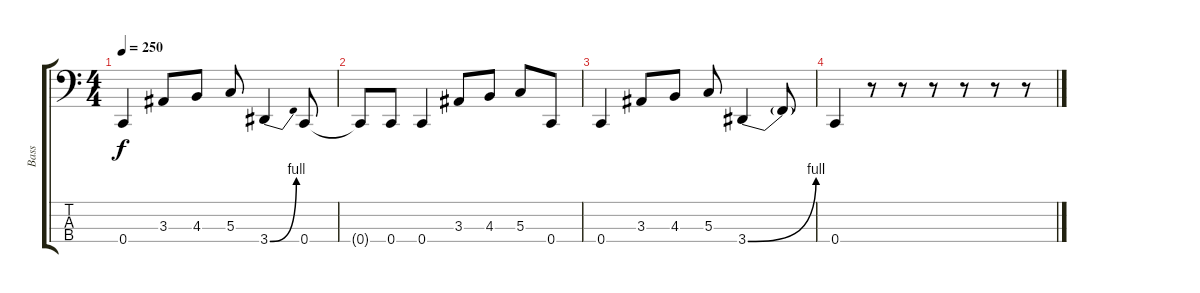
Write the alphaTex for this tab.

\track ("Bass" "Bass") {instrument electricbassfinger}
\staff {score tabs}
\tuning (F2 C2 G1 C1) {hide}
\ts (4 4)
\tempo 250
\clef f4
\ks c
0.4.4{dy f} 3.3.8 4.3.8 5.3.8 3.4{be (bend 0 0 60 4)}.4 0.4.8 |
0.4{t}.8 0.4.8 0.4.4 3.3.8 4.3.8 5.3.8 0.4.8 |
0.4.4 3.3.8 4.3.8 5.3.8 3.4{be (bend 0 0 60 4)}.4 3.4{t}.8 |
0.4.4 r.8 r.8 r.8 r.8 r.8 r.8
